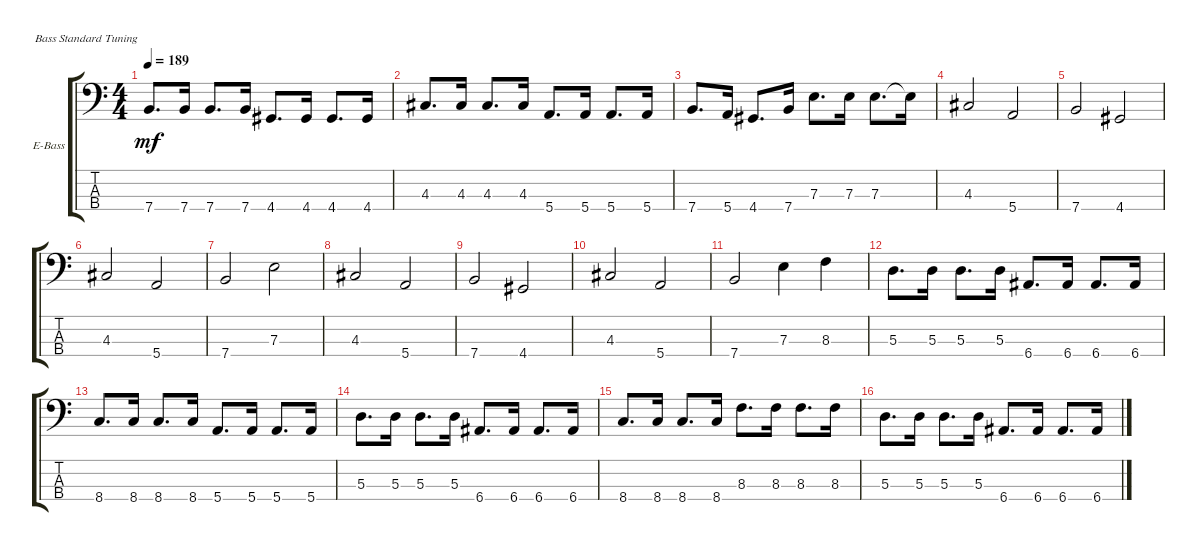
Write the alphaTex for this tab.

\defaultSystemsLayout 4
\bracketExtendMode groupsimilarinstruments
\firstSystemTrackNameOrientation horizontal
\otherSystemsTrackNameOrientation horizontal
\track ("Electric Bass" "E-Bass") {instrument electricbassfinger}
\staff {score tabs}
\tuning (G2 D2 A1 E1)
\ts (4 4)
\tempo 189
\clef f4
\scale
0.333333
\ks c
7.4.8{d dy mf} 7.4.16 7.4.8{d} 7.4.16 4.4.8{d} 4.4.16 4.4.8{d} 4.4.16 |
\scale
0.333333 4.3.8{d} 4.3.16 4.3.8{d} 4.3.16 5.4.8{d} 5.4.16 5.4.8{d} 5.4.16 |
\scale
0.333333 7.4.8{d} 5.4.16 4.4.8{d} 7.4.16 7.3.8{d} 7.3.16 7.3.8{d} 7.3{t}.16 |
\scale
0.333333 4.3.2 5.4.2 |
\scale
0.333333 7.4.2 4.4.2 |
\scale
0.333333 4.3.2 5.4.2 |
\scale
0.333333 7.4.2 7.3.2 |
\scale
0.333333 4.3.2 5.4.2 |
\scale
0.333333 7.4.2 4.4.2 |
\scale
0.333333 4.3.2 5.4.2 |
\scale
0.333333 7.4.2 7.3.4 8.3.4 |
\scale
0.333333 5.3.8{d} 5.3.16 5.3.8{d} 5.3.16 6.4.8{d} 6.4.16 6.4.8{d} 6.4.16 |
\scale
0.333333 8.4.8{d} 8.4.16 8.4.8{d} 8.4.16 5.4.8{d} 5.4.16 5.4.8{d} 5.4.16 |
\scale
0.333333 5.3.8{d} 5.3.16 5.3.8{d} 5.3.16 6.4.8{d} 6.4.16 6.4.8{d} 6.4.16 |
\scale
0.333333 8.4.8{d} 8.4.16 8.4.8{d} 8.4.16 8.3.8{d} 8.3.16 8.3.8{d} 8.3.16 |
\scale
0.333333 5.3.8{d} 5.3.16 5.3.8{d} 5.3.16 6.4.8{d} 6.4.16 6.4.8{d} 6.4.16
